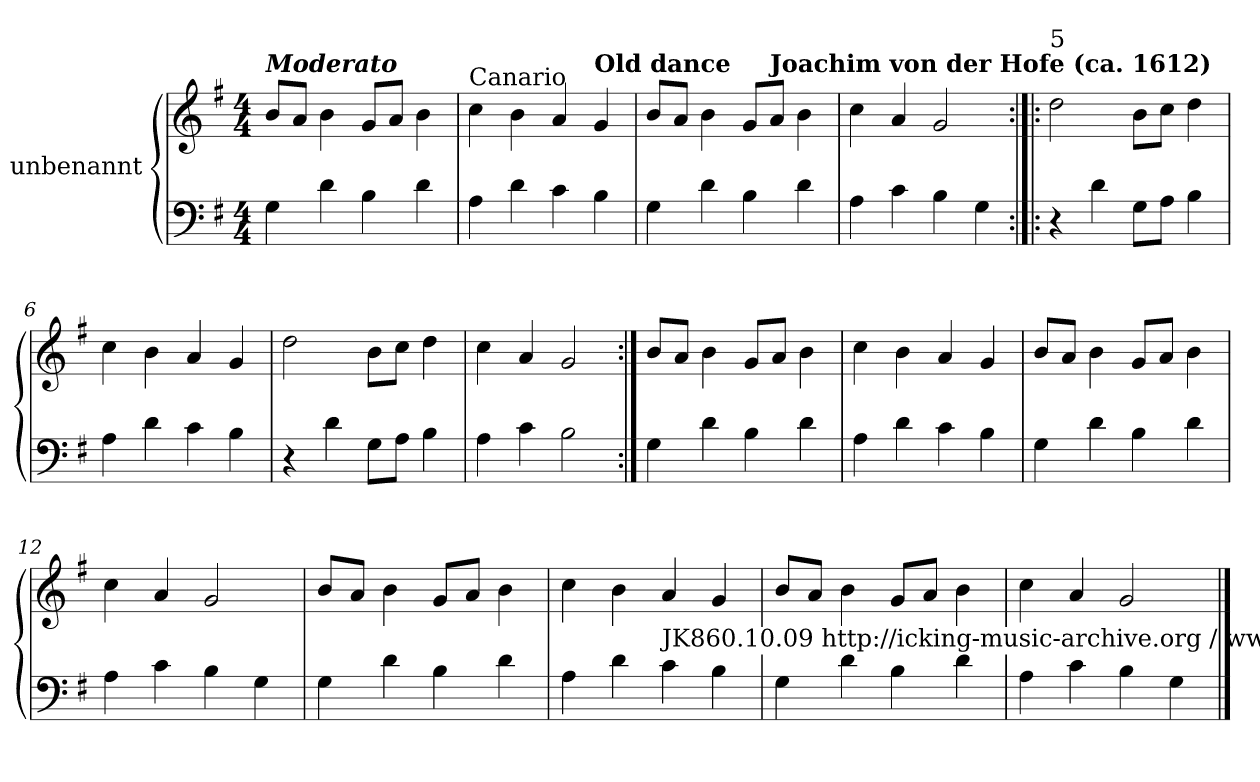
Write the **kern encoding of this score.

**kern	**kern
*part1	*part1
*staff2	*staff1
*I"unbenannt	*
*clefF4	*clefG2
*k[f#]	*k[f#]
*M4/4	*M4/4
=1	=1
!	!LO:TX:a:Bi:t=Moderato
4G\	8b/L
.	8a/J
4d\	4b\
4B\	8g/L
.	8a/J
4d\	4b\
=2	=2
!	!LO:TX:a:t=Canario
4A\	4cc\
4d\	4b\
4c\	4a/
!	!LO:TX:a:B:t=Old dance
4B\	4g/
=3	=3
4G\	8b/L
.	8a/J
4d\	4b\
4B\	8g/L
!	!LO:TX:a:B:t=Joachim von der Hofe (ca. 1612)
.	8a/J
4d\	4b\
=4	=4
4A\	4cc\
4c\	4a/
4B\	2g/
4G\	.
!!LO:LB:g=z
=5:|!|:	=5:|!|:
!	!LO:TX:a:t=5
4r	2dd\
4d\	.
8G\L	8b\L
8A\J	8cc\J
4B\	4dd\
=6	=6
4A\	4cc\
4d\	4b\
4c\	4a/
4B\	4g/
=7	=7
4r	2dd\
4d\	.
8G\L	8b\L
8A\J	8cc\J
4B\	4dd\
=8	=8
4A\	4cc\
4c\	4a/
2B\	2g/
!!LO:LB:g=z
=9:|!	=9:|!
4G\	8b/L
.	8a/J
4d\	4b\
4B\	8g/L
.	8a/J
4d\	4b\
=10	=10
4A\	4cc\
4d\	4b\
4c\	4a/
4B\	4g/
=11	=11
4G\	8b/L
.	8a/J
4d\	4b\
4B\	8g/L
.	8a/J
4d\	4b\
=12	=12
4A\	4cc\
4c\	4a/
4B\	2g/
4G\	.
!!LO:LB:g=z
=13	=13
4G\	8b/L
.	8a/J
4d\	4b\
4B\	8g/L
.	8a/J
4d\	4b\
=14	=14
4A\	4cc\
4d\	4b\
!LO:TX:a:t=JK860.10.09 http&colon;//icking-music-archive.org / www.jk-klassik.de	!
4c\	4a/
4B\	4g/
=15	=15
4G\	8b/L
.	8a/J
4d\	4b\
4B\	8g/L
.	8a/J
4d\	4b\
=16	=16
4A\	4cc\
4c\	4a/
4B\	2g/
4G\	.
==	==
*-	*-
